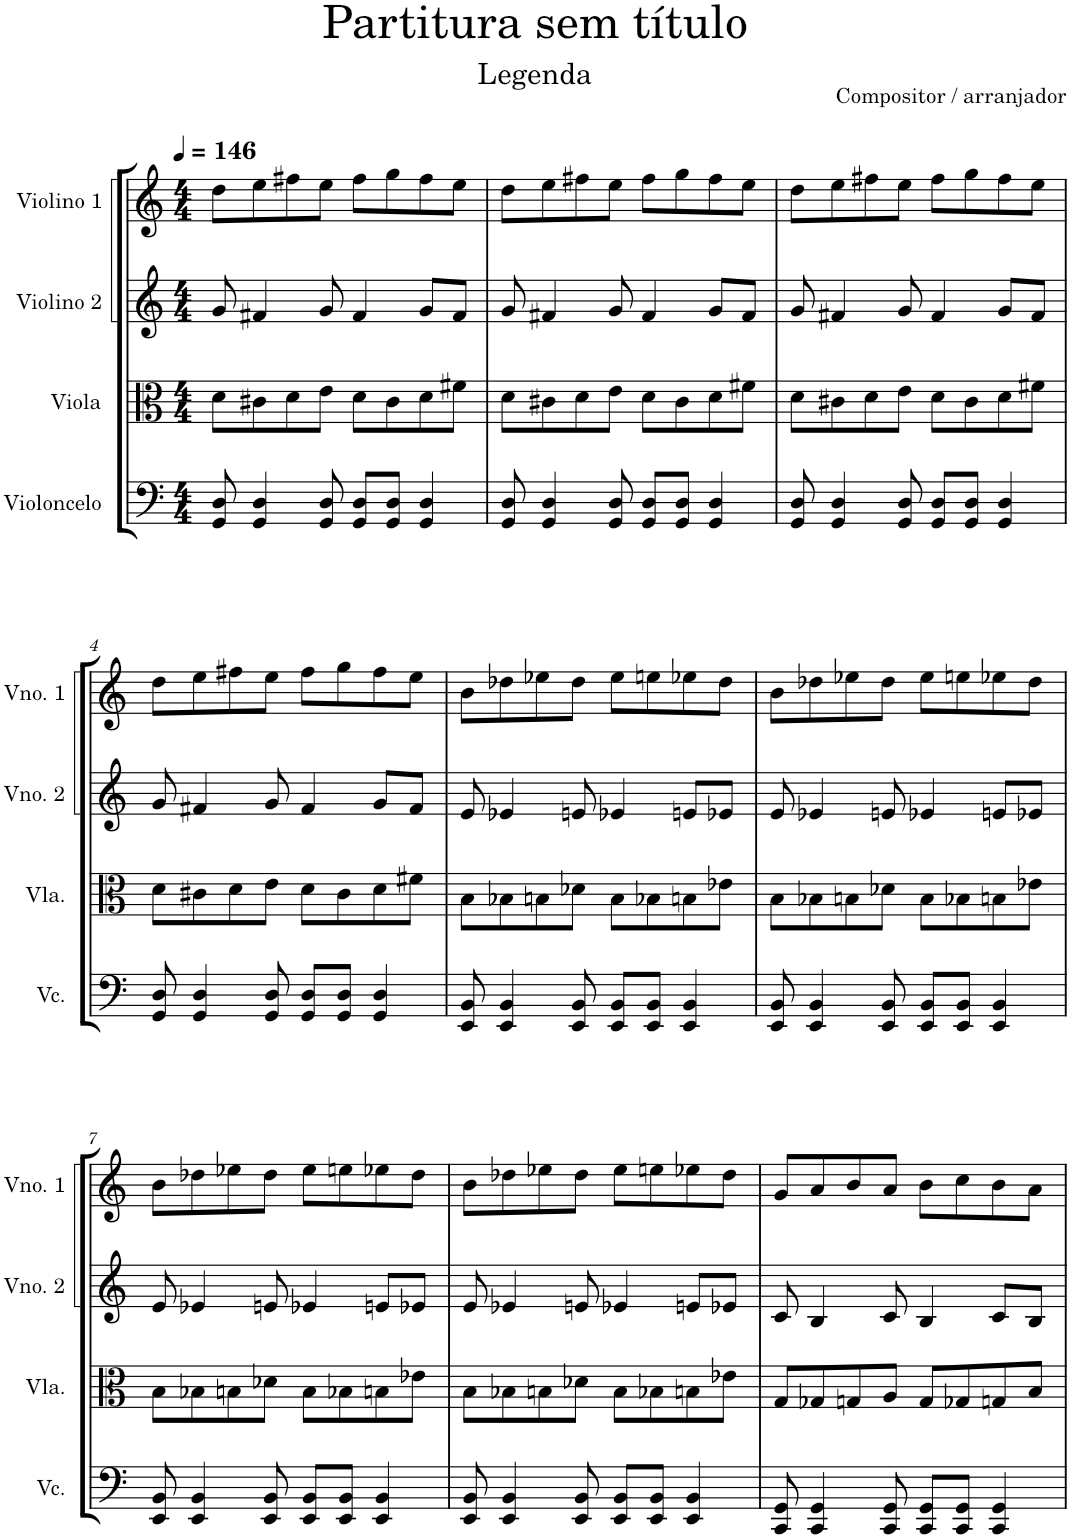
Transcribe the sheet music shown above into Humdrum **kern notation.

**kern	**kern	**kern	**kern
*part4	*part3	*part2	*part1
*staff4	*staff3	*staff2	*staff1
*I"Violoncelo	*I"Viola	*I"Violino 2	*I"Violino 1
*I'Vc.	*I'Vla.	*I'Vno. 2	*I'Vno. 1
*clefF4	*clefC3	*clefG2	*clefG2
*k[]	*k[]	*k[]	*k[]
*M4/4	*M4/4	*M4/4	*M4/4
*MM146	*MM146	*MM146	*MM146
=1	=1	=1	=1
8GG/ 8D/	8d\L	8g/	8dd\L
4GG/ 4D/	8c#X\	4f#X/	8ee\
.	8d\	.	8ff#X\
8GG/ 8D/	8e\J	8g/	8ee\J
8GG/ 8D/L	8d\L	4f#/	8ff#\L
8GG/ 8D/J	8c#\	.	8gg\
4GG/ 4D/	8d\	8g/L	8ff#\
.	8f#X\J	8f#/J	8ee\J
=2	=2	=2	=2
8GG/ 8D/	8d\L	8g/	8dd\L
4GG/ 4D/	8c#X\	4f#X/	8ee\
.	8d\	.	8ff#X\
8GG/ 8D/	8e\J	8g/	8ee\J
8GG/ 8D/L	8d\L	4f#/	8ff#\L
8GG/ 8D/J	8c#\	.	8gg\
4GG/ 4D/	8d\	8g/L	8ff#\
.	8f#X\J	8f#/J	8ee\J
=3	=3	=3	=3
8GG/ 8D/	8d\L	8g/	8dd\L
4GG/ 4D/	8c#X\	4f#X/	8ee\
.	8d\	.	8ff#X\
8GG/ 8D/	8e\J	8g/	8ee\J
8GG/ 8D/L	8d\L	4f#/	8ff#\L
8GG/ 8D/J	8c#\	.	8gg\
4GG/ 4D/	8d\	8g/L	8ff#\
.	8f#X\J	8f#/J	8ee\J
!!LO:LB:g=z
=4	=4	=4	=4
8GG/ 8D/	8d\L	8g/	8dd\L
4GG/ 4D/	8c#X\	4f#X/	8ee\
.	8d\	.	8ff#X\
8GG/ 8D/	8e\J	8g/	8ee\J
8GG/ 8D/L	8d\L	4f#/	8ff#\L
8GG/ 8D/J	8c#\	.	8gg\
4GG/ 4D/	8d\	8g/L	8ff#\
.	8f#X\J	8f#/J	8ee\J
=5	=5	=5	=5
8EE/ 8BB/	8B\L	8e/	8b\L
4EE/ 4BB/	8B-X\	4e-X/	8dd-X\
.	8Bn\	.	8ee-X\
8EE/ 8BB/	8d-X\J	8en/	8dd-\J
8EE/ 8BB/L	8B\L	4e-X/	8ee-\L
8EE/ 8BB/J	8B-X\	.	8een\
4EE/ 4BB/	8Bn\	8en/L	8ee-X\
.	8e-X\J	8e-X/J	8dd-\J
=6	=6	=6	=6
8EE/ 8BB/	8B\L	8e/	8b\L
4EE/ 4BB/	8B-X\	4e-X/	8dd-X\
.	8Bn\	.	8ee-X\
8EE/ 8BB/	8d-X\J	8en/	8dd-\J
8EE/ 8BB/L	8B\L	4e-X/	8ee-\L
8EE/ 8BB/J	8B-X\	.	8een\
4EE/ 4BB/	8Bn\	8en/L	8ee-X\
.	8e-X\J	8e-X/J	8dd-\J
!!LO:LB:g=z
=7	=7	=7	=7
8EE/ 8BB/	8B\L	8e/	8b\L
4EE/ 4BB/	8B-X\	4e-X/	8dd-X\
.	8Bn\	.	8ee-X\
8EE/ 8BB/	8d-X\J	8en/	8dd-\J
8EE/ 8BB/L	8B\L	4e-X/	8ee-\L
8EE/ 8BB/J	8B-X\	.	8een\
4EE/ 4BB/	8Bn\	8en/L	8ee-X\
.	8e-X\J	8e-X/J	8dd-\J
=8	=8	=8	=8
8EE/ 8BB/	8B\L	8e/	8b\L
4EE/ 4BB/	8B-X\	4e-X/	8dd-X\
.	8Bn\	.	8ee-X\
8EE/ 8BB/	8d-X\J	8en/	8dd-\J
8EE/ 8BB/L	8B\L	4e-X/	8ee-\L
8EE/ 8BB/J	8B-X\	.	8een\
4EE/ 4BB/	8Bn\	8en/L	8ee-X\
.	8e-X\J	8e-X/J	8dd-\J
=9	=9	=9	=9
8CC/ 8GG/	8G/L	8c/	8g/L
4CC/ 4GG/	8G-X/	4B/	8a/
.	8Gn/	.	8b/
8CC/ 8GG/	8A/J	8c/	8a/J
8CC/ 8GG/L	8G/L	4B/	8b\L
8CC/ 8GG/J	8G-X/	.	8cc\
4CC/ 4GG/	8Gn/	8c/L	8b\
.	8B/J	8B/J	8a\J
=	=	=	=
*-	*-	*-	*-
